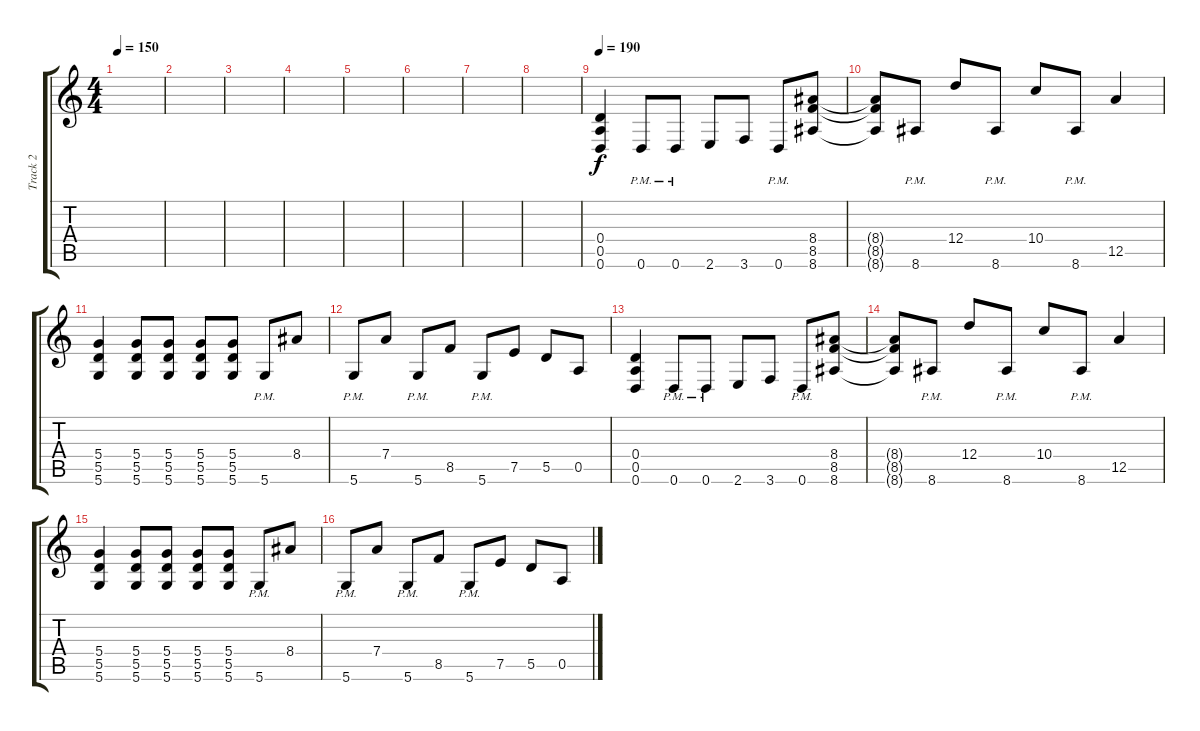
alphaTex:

\track ("Track 2" "Track 2") {instrument overdrivenguitar}
\staff {score tabs}
\tuning (E4 B3 G3 D3 A2 D2) {hide}
\ts (4 4)
\tempo 150
\clef g2
\ks c
|
|
|
|
|
|
|
|
\tempo 190
(0.4 0.5 0.6).4 0.6{pm}.8 0.6{pm}.8 2.6.8 3.6.8 0.6{pm}.8 (8.4 8.5 8.6).8 |
(8.4{t} 8.5{t} 8.6{t}).8 8.6{pm}.8 12.4.8 8.6{pm}.8 10.4.8 8.6{pm}.8 12.5.4 |
(5.4 5.5 5.6).4 (5.4 5.5 5.6).8 (5.4 5.5 5.6).8 (5.4 5.5 5.6).8 (5.4 5.5 5.6).8 5.6{pm}.8 8.4.8 |
5.6{pm}.8 7.4.8 5.6{pm}.8 8.5.8 5.6{pm}.8 7.5.8 5.5.8 0.5.8 |
(0.4 0.5 0.6).4 0.6{pm}.8 0.6{pm}.8 2.6.8 3.6.8 0.6{pm}.8 (8.4 8.5 8.6).8 |
(8.4{t} 8.5{t} 8.6{t}).8 8.6{pm}.8 12.4.8 8.6{pm}.8 10.4.8 8.6{pm}.8 12.5.4 |
(5.4 5.5 5.6).4 (5.4 5.5 5.6).8 (5.4 5.5 5.6).8 (5.4 5.5 5.6).8 (5.4 5.5 5.6).8 5.6{pm}.8 8.4.8 |
5.6{pm}.8 7.4.8 5.6{pm}.8 8.5.8 5.6{pm}.8 7.5.8 5.5.8 0.5.8
